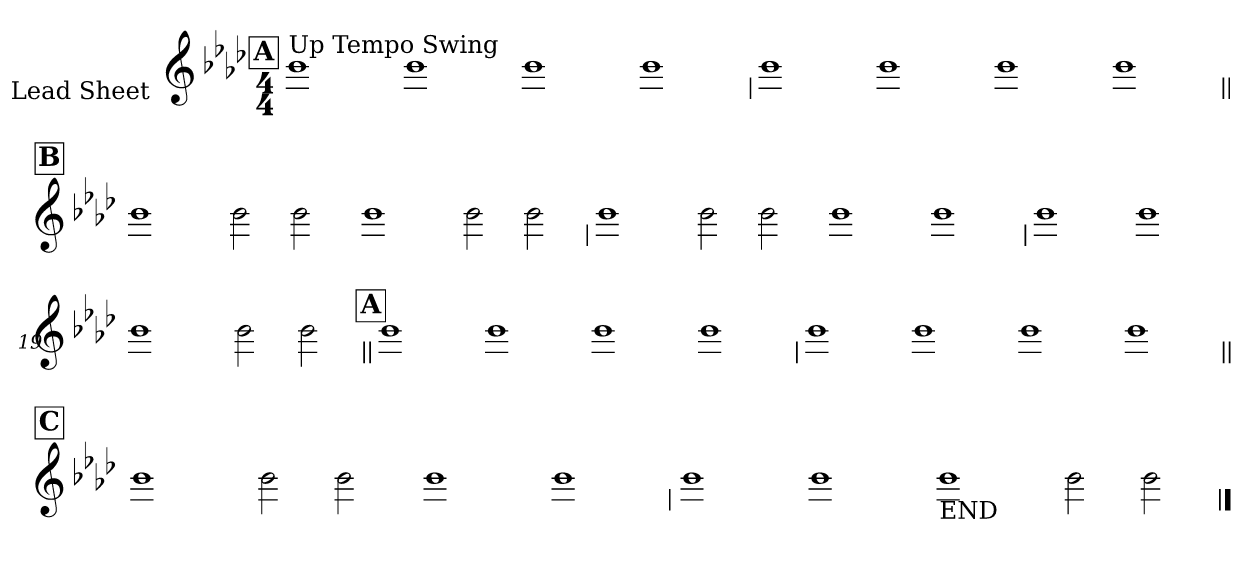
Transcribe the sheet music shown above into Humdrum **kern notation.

**kern
*part1
*staff1
*I"Lead Sheet
*stria0
*clefG2
*k[b-e-a-d-]
*f:
*M4/4
!!LO:REH:place=s1:a:t=A
=1||
!LO:TX:a:t=Up Tempo Swing
1b-
=2-
1b-
=3-
1b-
=4-
1b-
!!LO:LB:g=z
=5
1b-
=6-
1b-
=7-
1b-
=8-
1b-
!!LO:LB:g=z
!!LO:REH:place=s1:a:t=B
=9||
1b-
=10-
2b-
2b-
=11-
1b-
=12-
2b-
2b-
!!LO:LB:g=z
=13
1b-
=14-
2b-
2b-
=15-
1b-
=16-
1b-
!!LO:LB:g=z
=17
1b-
=18-
1b-
=19-
1b-
=20-
2b-
2b-
!!LO:LB:g=z
!!LO:REH:place=s1:a:t=A
=21||
1b-
=22-
1b-
=23-
1b-
=24-
1b-
!!LO:LB:g=z
=25
1b-
=26-
1b-
=27-
1b-
=28-
1b-
!!LO:LB:g=z
!!LO:REH:place=s1:a:t=C
=29||
1b-
=30-
2b-
2b-
=31-
1b-
=32-
1b-
!!LO:LB:g=z
=33
1b-
=34-
1b-
=35-
!LO:TX:b:t=END
1b-
=36-
2b-
2b-
==
*-
